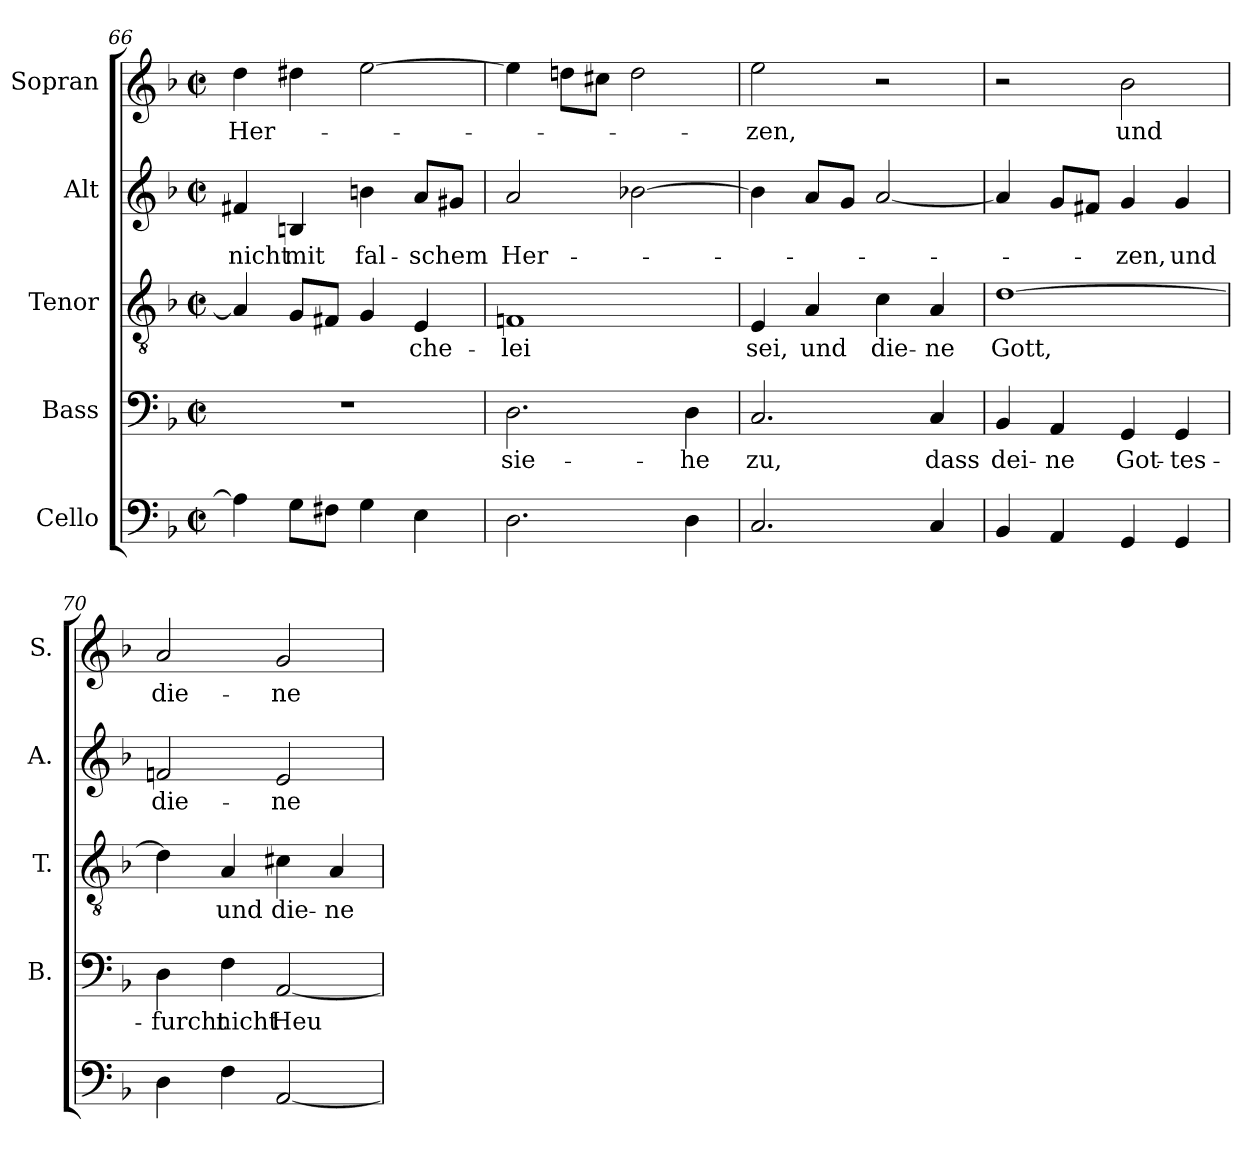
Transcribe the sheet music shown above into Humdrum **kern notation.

**kern	**kern	**text	**kern	**text	**kern	**text	**kern	**text
*part5	*part4	*part4	*part3	*part3	*part2	*part2	*part1	*part1
*staff5	*staff4	*staff4	*staff3	*staff3	*staff2	*staff2	*staff1	*staff1
*I"Cello	*I"Bass	*	*I"Tenor	*	*I"Alt	*	*I"Sopran	*
*	*I'B.	*	*I'T.	*	*I'A.	*	*I'S.	*
*clefF4	*clefF4	*	*clefGv2	*	*clefG2	*	*clefG2	*
*	*	*	*ITrd7c12	*	*	*	*	*
*k[b-]	*k[b-]	*	*k[b-]	*	*k[b-]	*	*k[b-]	*
*F:	*F:	*	*F:	*	*F:	*	*F:	*
*M2/2	*M2/2	*	*M2/2	*	*M2/2	*	*M2/2	*
*met(c|)	*met(c|)	*	*met(c|)	*	*met(c|)	*	*met(c|)	*
=66	=66	=66	=66	=66	=66	=66	=66	=66
!	!	!	!	!	!	!LO:LY:b:color=#000000	!	!
!	!	!	!	!	!	!	!	!LO:LY:b:color=#000000
4Ai\]	1r	.	4AAi/]	.	4f#Xi/	nicht	4ddi\	Her-
!	!	!	!	!	!	!LO:LY:b:color=#000000	!	!
8Gi\L	.	.	8GGi/L	.	4Bni/	mit	4dd#Xi\	.
8F#Xi\J	.	.	8FF#Xi/J	.	.	.	.	.
!	!	!	!	!	!	!LO:LY:b:color=#000000	!	!
4Gi\	.	.	4GGi/	.	4bni\	fal-	[>2eei\	.
!	!	!	!	!LO:LY:b:color=#000000	!	!	!	!
!	!	!	!	!	!	!LO:LY:b:color=#000000	!	!
4Ei\	.	.	4EEi/	-che-	8ai/L	-schem	.	.
.	.	.	.	.	8g#Xi/J	.	.	.
!!LO:PB:g=z
=67	=67	=67	=67	=67	=67	=67	=67	=67
!	!	!LO:LY:b:color=#000000	!	!	!	!	!	!
!	!	!	!	!LO:LY:b:color=#000000	!	!	!	!
!	!	!	!	!	!	!LO:LY:b:color=#000000	!	!
2.Di\	2.Di\	sie-	1FFni	-lei	2ai/	Her-	4eei\]	.
.	.	.	.	.	.	.	8ddni\L	.
.	.	.	.	.	.	.	8cc#Xi\J	.
.	.	.	.	.	[>2b-Xi\	.	2ddi\	.
!	!	!LO:LY:b:color=#000000	!	!	!	!	!	!
4Di\	4Di\	-he	.	.	.	.	.	.
=68	=68	=68	=68	=68	=68	=68	=68	=68
!	!	!LO:LY:b:color=#000000	!	!	!	!	!	!
!	!	!	!	!LO:LY:b:color=#000000	!	!	!	!
!	!	!	!	!	!	!	!	!LO:LY:b:color=#000000
2.Ci/	2.Ci/	zu,	4EEi/	sei,	4b-i\]	.	2eei\	-zen,
!	!	!	!	!LO:LY:b:color=#000000	!	!	!	!
.	.	.	4AAi/	und	8ai/L	.	.	.
.	.	.	.	.	8gi/J	.	.	.
!	!	!	!	!LO:LY:b:color=#000000	!	!	!	!
.	.	.	4Ci\	die-	[<2ai/	.	2r	.
!	!	!LO:LY:b:color=#000000	!	!	!	!	!	!
!	!	!	!	!LO:LY:b:color=#000000	!	!	!	!
4Ci/	4Ci/	dass	4AAi/	-ne	.	.	.	.
=69	=69	=69	=69	=69	=69	=69	=69	=69
!	!	!LO:LY:b:color=#000000	!	!	!	!	!	!
!	!	!	!	!LO:LY:b:color=#000000	!	!	!	!
4BB-i/	4BB-i/	dei-	[>1Di	Gott,	4ai/]	.	2r	.
!	!	!LO:LY:b:color=#000000	!	!	!	!	!	!
4AAi/	4AAi/	-ne	.	.	8gi/L	.	.	.
.	.	.	.	.	8f#Xi/J	.	.	.
!	!	!LO:LY:b:color=#000000	!	!	!	!	!	!
!	!	!	!	!	!	!LO:LY:b:color=#000000	!	!
!	!	!	!	!	!	!	!	!LO:LY:b:color=#000000
4GGi/	4GGi/	Got-	.	.	4gi/	-zen,	2b-i\	und
!	!	!LO:LY:b:color=#000000	!	!	!	!	!	!
!	!	!	!	!	!	!LO:LY:b:color=#000000	!	!
4GGi/	4GGi/	-tes-	.	.	4gi/	und	.	.
=70	=70	=70	=70	=70	=70	=70	=70	=70
!	!	!LO:LY:b:color=#000000	!	!	!	!	!	!
!	!	!	!	!	!	!LO:LY:b:color=#000000	!	!
!	!	!	!	!	!	!	!	!LO:LY:b:color=#000000
4Di\	4Di\	-furcht	4Di\]	.	2fni/	die-	2ai/	die-
!	!	!LO:LY:b:color=#000000	!	!	!	!	!	!
!	!	!	!	!LO:LY:b:color=#000000	!	!	!	!
4Fi\	4Fi\	nicht	4AAi/	und	.	.	.	.
!	!	!LO:LY:b:color=#000000	!	!	!	!	!	!
!	!	!	!	!LO:LY:b:color=#000000	!	!	!	!
!	!	!	!	!	!	!LO:LY:b:color=#000000	!	!
!	!	!	!	!	!	!	!	!LO:LY:b:color=#000000
[<2AAi/	[<2AAi/	Heu-	4C#Xi\	die-	2ei/	-ne	2gi/	-ne
!	!	!	!	!LO:LY:b:color=#000000	!	!	!	!
.	.	.	4AAi/	-ne	.	.	.	.
=	=	=	=	=	=	=	=	=
*-	*-	*-	*-	*-	*-	*-	*-	*-
